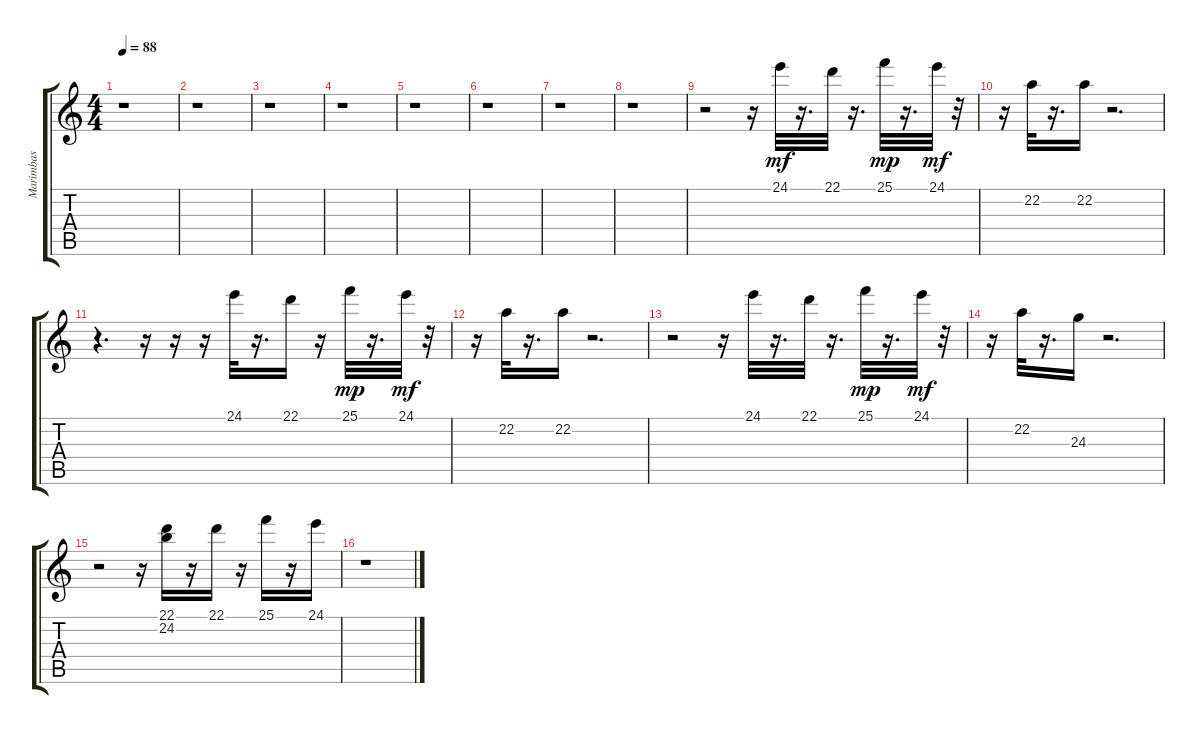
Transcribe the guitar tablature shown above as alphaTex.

\track ("Marimbas" "Marimbas") {instrument marimba}
\staff {score tabs}
\tuning (E4 B3 G3 D3 A2 E2) {hide}
\ts (4 4)
\tempo 88
\clef g2
\ks c
r.1{dy mf} |
r.1 |
r.1 |
r.1 |
r.1 |
r.1 |
r.1 |
r.1 |
r.2 r.16 24.1.32{volume 16} r.16{d} 22.1.32 r.16{d} 25.1.32{dy mp} r.16{d} 24.1.32{dy mf} r.32 |
r.16 22.2.32 r.16{d} 22.2.16 r.2{d} |
r.4{d} r.16 r.16{volume 16} r.16 24.1.32 r.16{d} 22.1.16 r.16 25.1.32{dy mp} r.16{d} 24.1.32{dy mf} r.32 |
r.16 22.2.32 r.16{d} 22.2.16 r.2{d} |
r.2 r.16 24.1.32{volume 16} r.16{d} 22.1.32 r.16{d} 25.1.32{dy mp} r.16{d} 24.1.32{dy mf} r.32 |
r.16 22.2.32 r.16{d} 24.3.16 r.2{d} |
r.2 r.16 (22.1 24.2).16{volume 16} r.16 22.1.16 r.16 25.1.16 r.16 24.1.16 |
r.1
